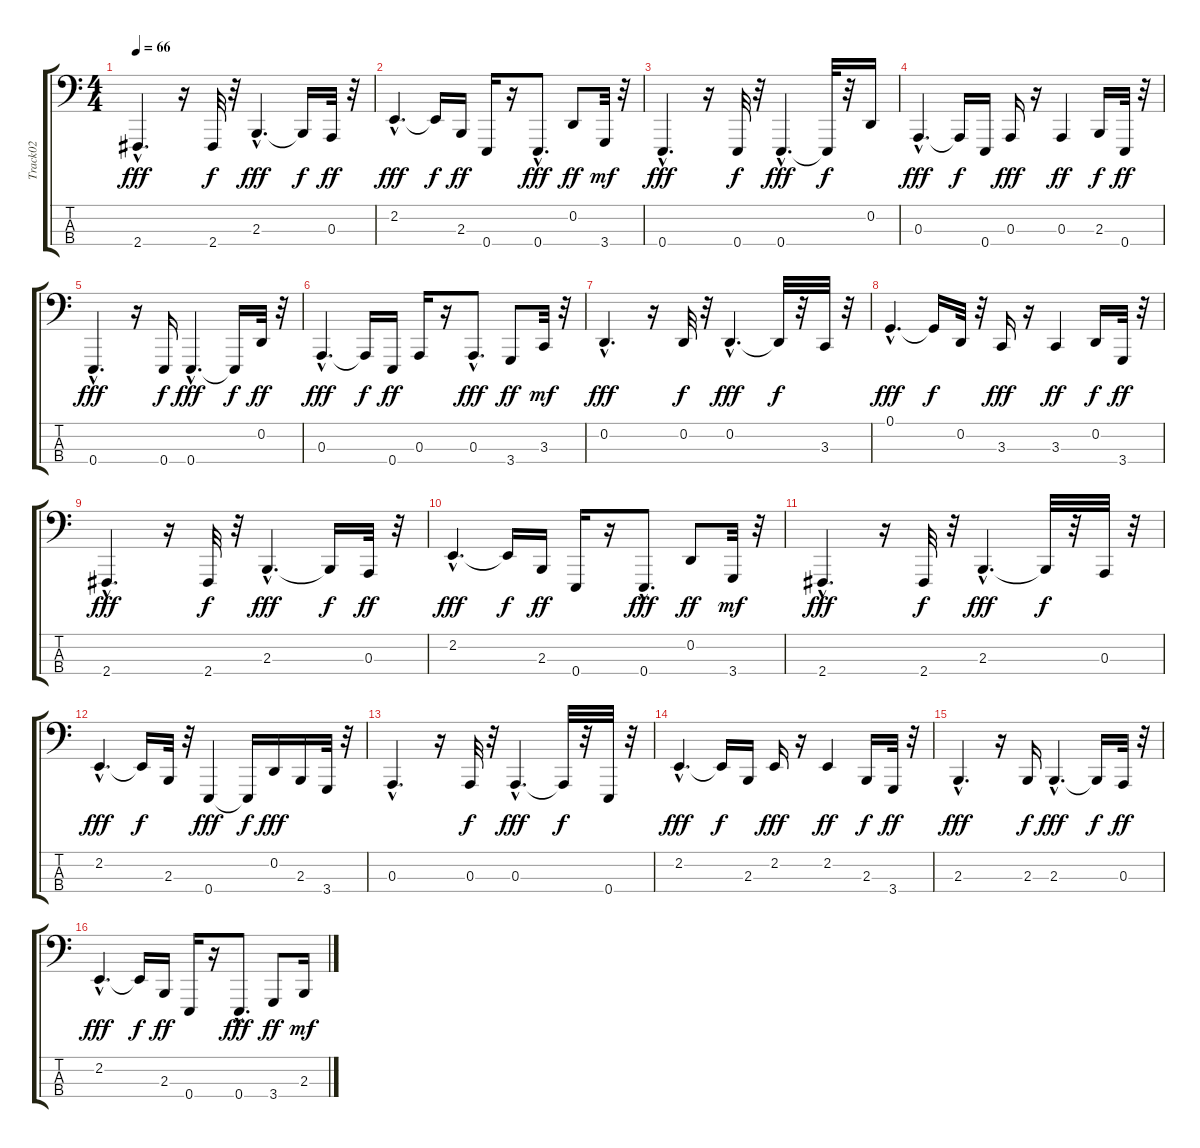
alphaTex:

\track ("Track02" "Track02") {instrument acousticgrandpiano}
\staff {score tabs}
\tuning (G2 D2 A1 E1) {hide}
\ts (4 4)
\tempo 66
\clef f4
\ks c
2.4{hac}.4{d dy fff} r.16 2.4.32{dy f} r.32 2.3{hac}.4{d dy fff} 2.3{t}.16{dy f} 0.3.32{dy ff} r.32 |
2.2{hac}.4{d dy fff} 2.2{t}.16{dy f} 2.3.16{dy ff} 0.4.16 r.16 0.4{hac}.8{d dy fff} 0.2.8{dy ff} 3.4.32{dy mf} r.32 |
0.4{hac}.4{d dy fff} r.16 0.4.32{dy f} r.32 0.4{hac}.4{d dy fff} 0.4{t}.32{dy f} r.32 0.2.16 |
0.3{hac}.4{d dy fff} 0.3{t}.16{dy f} 0.4.16 0.3.16{dy fff} r.16 0.3.4{dy ff} 2.3.16{dy f} 0.4.32{dy ff} r.32 |
0.4{hac}.4{d dy fff} r.16 0.4.16{dy f} 0.4{hac}.4{d dy fff} 0.4{t}.16{dy f} 0.2.32{dy ff} r.32 |
0.3{hac}.4{d dy fff} 0.3{t}.16{dy f} 0.4.16{dy ff} 0.3.16 r.16 0.3{hac}.8{d dy fff} 3.4.8{dy ff} 3.3.32{dy mf} r.32 |
0.2{hac}.4{d dy fff} r.16 0.2.32{dy f} r.32 0.2{hac}.4{d dy fff} 0.2{t}.32{dy f} r.32 3.3.32 r.32 |
0.1{hac}.4{d dy fff} 0.1{t}.16{dy f} 0.2.32 r.32 3.3.16{dy fff} r.16 3.3.4{dy ff} 0.2.16{dy f} 3.4.32{dy ff} r.32 |
2.4{hac}.4{d dy fff} r.16 2.4.32{dy f} r.32 2.3{hac}.4{d dy fff} 2.3{t}.16{dy f} 0.3.32{dy ff} r.32 |
2.2{hac}.4{d dy fff} 2.2{t}.16{dy f} 2.3.16{dy ff} 0.4.16 r.16 0.4{hac}.8{d dy fff} 0.2.8{dy ff} 3.4.32{dy mf} r.32 |
2.4{hac}.4{d dy fff} r.16 2.4.32{dy f} r.32 2.3{hac}.4{d dy fff} 2.3{t}.32{dy f} r.32 0.3.32 r.32 |
2.2{hac}.4{d dy fff} 2.2{t}.16{dy f} 2.3.32 r.32 0.4.4{dy fff} 0.4{t}.16{dy f} 0.2.16{dy fff} 2.3.16 3.4.32 r.32 |
0.3{hac}.4{d} r.16 0.3.32{dy f} r.32 0.3{hac}.4{d dy fff} 0.3{t}.32{dy f} r.32 0.4.32 r.32 |
2.2{hac}.4{d dy fff} 2.2{t}.16{dy f} 2.3.16 2.2.16{dy fff} r.16 2.2.4{dy ff} 2.3.16{dy f} 3.4.32{dy ff} r.32 |
2.3{hac}.4{d dy fff} r.16 2.3.16{dy f} 2.3{hac}.4{d dy fff} 2.3{t}.16{dy f} 0.3.32{dy ff} r.32 |
2.2{hac}.4{d dy fff} 2.2{t}.16{dy f} 2.3.16{dy ff} 0.4.16 r.16 0.4{hac}.8{d dy fff} 3.4.8{dy ff} 2.3.16{dy mf}
